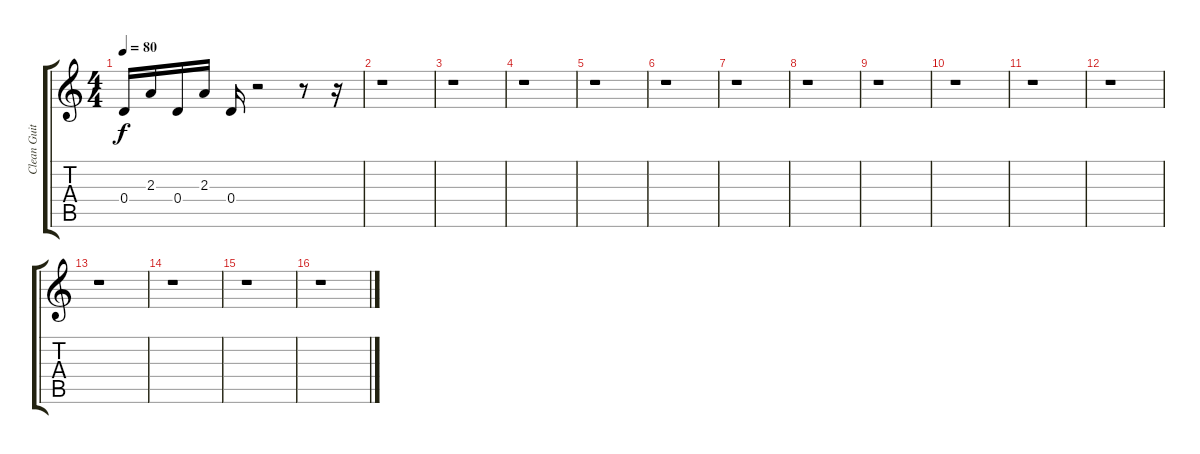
\track ("Clean Guitar 2" "Clean Guit") {instrument acousticguitarsteel}
\staff {score tabs}
\tuning (E4 B3 G3 D3 A2 E2) {hide}
\ts (4 4)
\tempo 80
\clef g2
\ks c
0.4.16{dy f} 2.3.16 0.4.16 2.3.16 0.4.16 r.2 r.8 r.16 |
r.1 |
r.1 |
r.1 |
r.1 |
r.1 |
r.1 |
r.1 |
r.1 |
r.1 |
r.1 |
r.1 |
r.1 |
r.1 |
r.1 |
r.1
